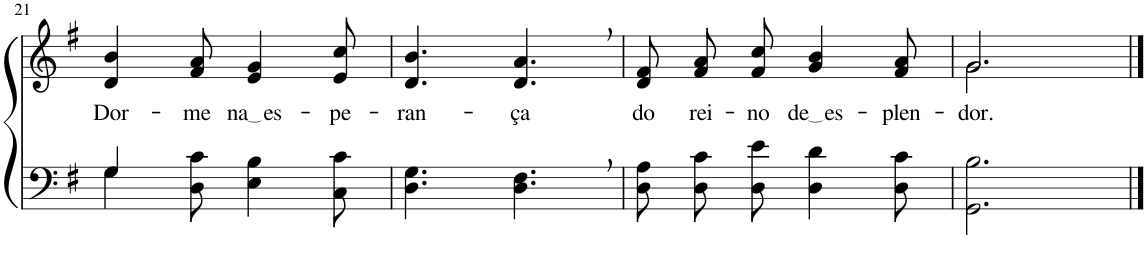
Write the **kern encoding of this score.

**kern	**kern	**text
*part2	*part1	*part1
*staff2	*staff1	*staff1
*I"Parte III e IV	*I"Parte I e II	*
!!LO:PB:g=z
*clefF4	*clefG2	*
*Trd1c2	*Trd1c2	*
*k[f#]	*k[f#]	*
*M6/8	*M6/8	*
=21	=21	=21
*^	*	*
!	!	!	!LO:LY:b
4G/	4G\	4d/ 4b/	Dor-
!	!	!	!LO:LY:b
2ryy	8D\ 8c\	8f#/ 8a/	-me
!	!	!	!LO:LY:b
.	4E\ 4B\	4e/ 4g/	na es
!	!	!	!LO:LY:b
.	8C\ 8c\	8e/ 8cc/	-pe-
=22	=22	=22	=22
!	!	!	!LO:LY:b
*v	*v	*	*
4.D\ 4.G\	4.d/ 4.b/	-ran-
!	!	!LO:LY:b
4.D\, 4.F#\,	4.d/, 4.a/,	-ça
=23	=23	=23
!	!	!LO:LY:b
8D\ 8A\L	8d/ 8f#/L	do
!	!	!LO:LY:b
8D\ 8c\	8f#/ 8a/	rei-
!	!	!LO:LY:b
8D\ 8e\J	8f#/ 8cc/J	-no
!	!	!LO:LY:b
4D\ 4d\	4g/ 4b/	de es
!	!	!LO:LY:b
8D\ 8c\	8f#/ 8a/	-plen-
=24	=24	=24
!	!	!LO:LY:b
*	*^	*
2.GG\ 2.B\	2.g\	2.g/	-dor.
*	*v	*v	*
==	==	==
*-	*-	*-
